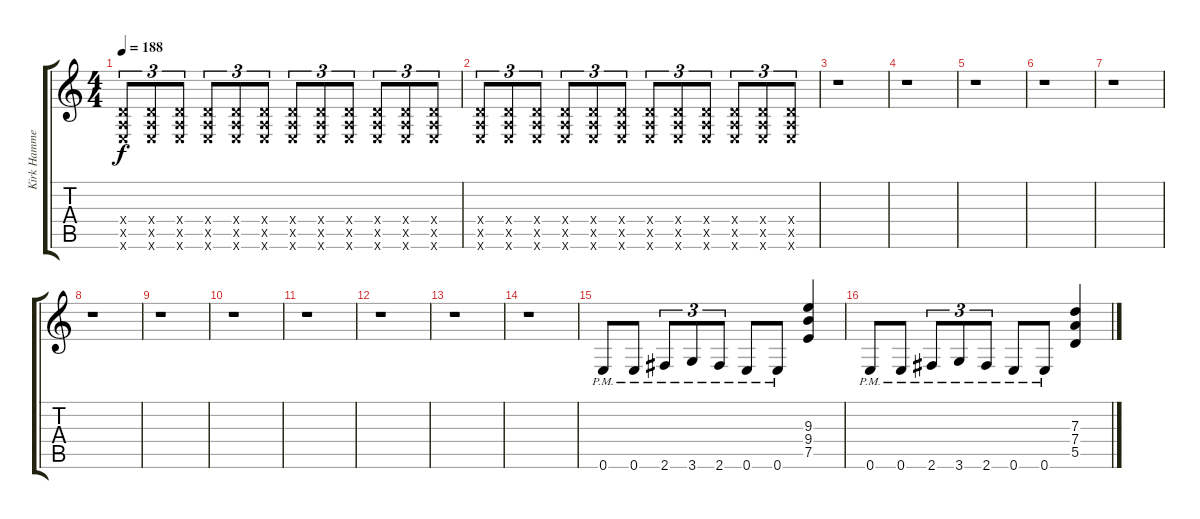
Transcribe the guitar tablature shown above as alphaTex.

\track ("Kirk Hammett" "Kirk Hamme") {instrument distortionguitar}
\staff {score tabs}
\tuning (E4 B3 G3 D3 A2 E2) {hide}
\ts (4 4)
\tempo 188
\clef g2
\ks c
(0.4{x} 0.5{x} 0.6{x}).8{tu (3 2) dy f} (0.4{x} 0.5{x} 0.6{x}).8{tu (3 2)} (0.4{x} 0.5{x} 0.6{x}).8{tu (3 2)} (0.4{x} 0.5{x} 0.6{x}).8{tu (3 2)} (0.4{x} 0.5{x} 0.6{x}).8{tu (3 2)} (0.4{x} 0.5{x} 0.6{x}).8{tu (3 2)} (0.4{x} 0.5{x} 0.6{x}).8{tu (3 2)} (0.4{x} 0.5{x} 0.6{x}).8{tu (3 2)} (0.4{x} 0.5{x} 0.6{x}).8{tu (3 2)} (0.4{x} 0.5{x} 0.6{x}).8{tu (3 2)} (0.4{x} 0.5{x} 0.6{x}).8{tu (3 2)} (0.4{x} 0.5{x} 0.6{x}).8{tu (3 2)} |
(0.4{x} 0.5{x} 0.6{x}).8{tu (3 2)} (0.4{x} 0.5{x} 0.6{x}).8{tu (3 2)} (0.4{x} 0.5{x} 0.6{x}).8{tu (3 2)} (0.4{x} 0.5{x} 0.6{x}).8{tu (3 2)} (0.4{x} 0.5{x} 0.6{x}).8{tu (3 2)} (0.4{x} 0.5{x} 0.6{x}).8{tu (3 2)} (0.4{x} 0.5{x} 0.6{x}).8{tu (3 2)} (0.4{x} 0.5{x} 0.6{x}).8{tu (3 2)} (0.4{x} 0.5{x} 0.6{x}).8{tu (3 2)} (0.4{x} 0.5{x} 0.6{x}).8{tu (3 2)} (0.4{x} 0.5{x} 0.6{x}).8{tu (3 2)} (0.4{x} 0.5{x} 0.6{x}).8{tu (3 2)} |
r.1 |
r.1 |
r.1 |
r.1 |
r.1 |
r.1 |
r.1 |
r.1 |
r.1 |
r.1 |
r.1 |
r.1 |
0.6{pm}.8 0.6{pm}.8 2.6{pm}.8{tu (3 2)} 3.6{pm}.8{tu (3 2)} 2.6{pm}.8{tu (3 2)} 0.6{pm}.8 0.6{pm}.8 (9.3 9.4 7.5).4 |
0.6{pm}.8 0.6{pm}.8 2.6{pm}.8{tu (3 2)} 3.6{pm}.8{tu (3 2)} 2.6{pm}.8{tu (3 2)} 0.6{pm}.8 0.6{pm}.8 (7.3 7.4 5.5).4
